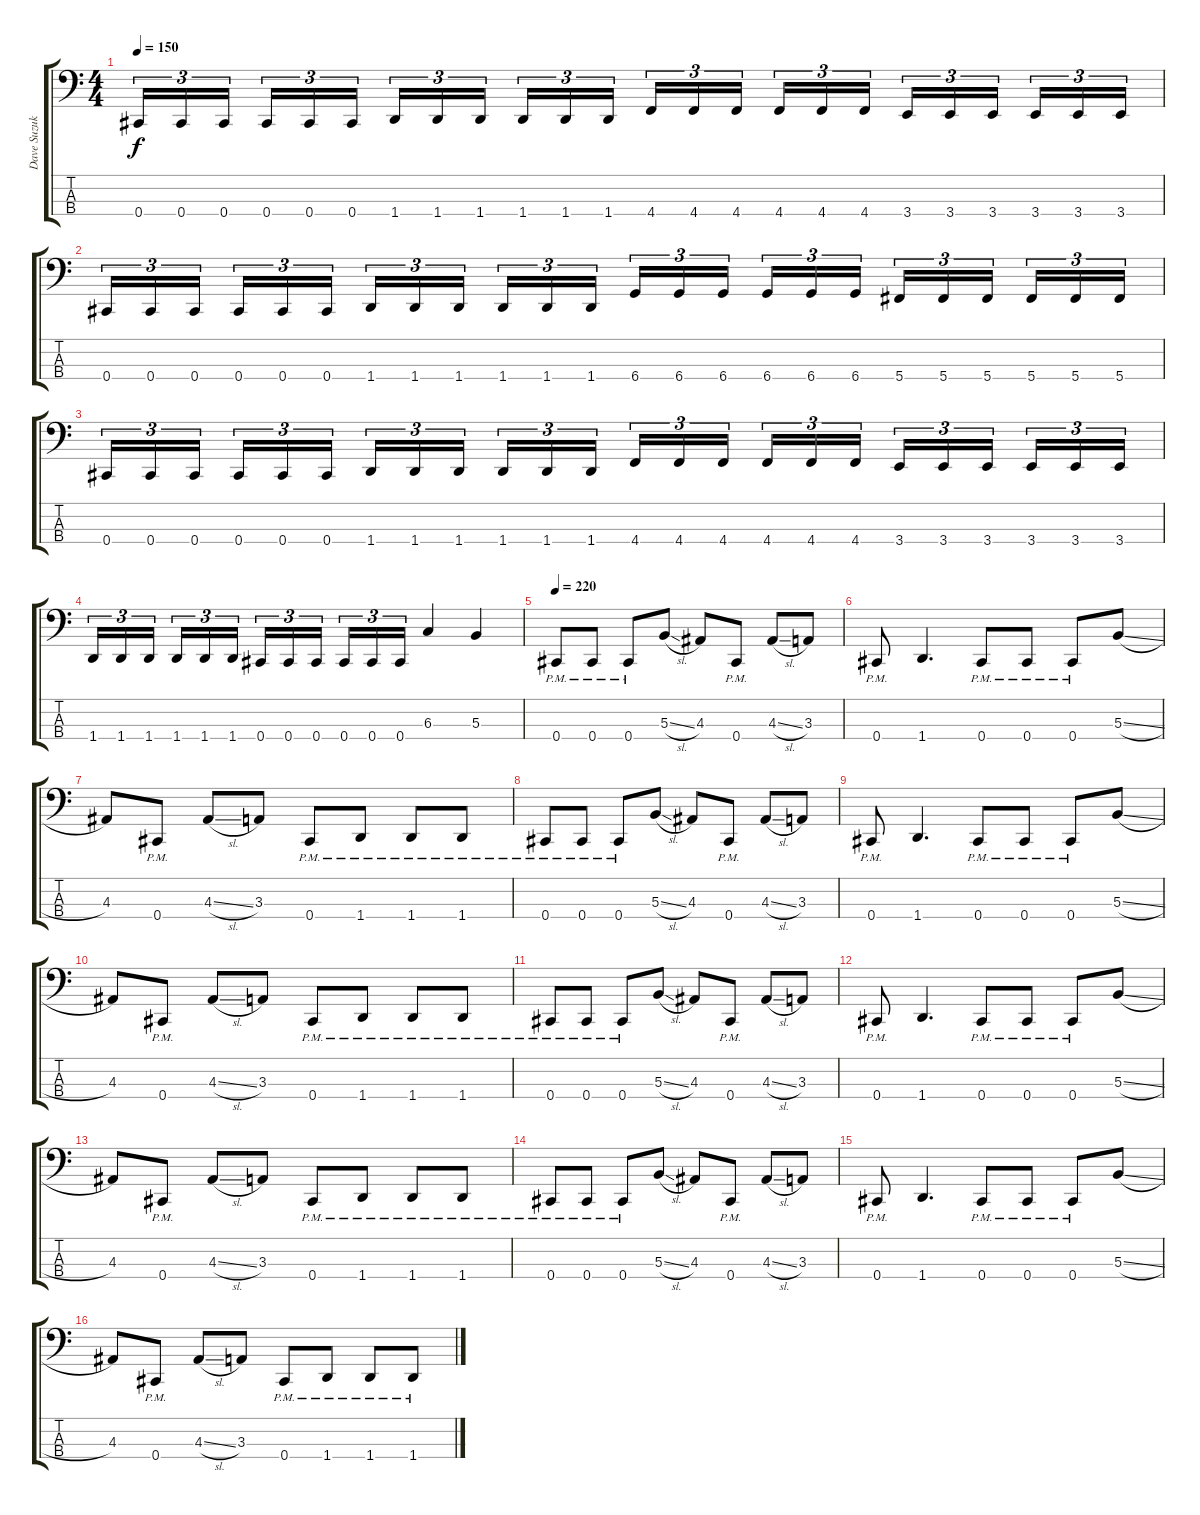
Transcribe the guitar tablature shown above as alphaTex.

\track ("Dave Suzuki - Bass" "Dave Suzuk") {instrument electricbassfinger}
\staff {score tabs}
\tuning (E2 B1 Gb1 Db1) {hide}
\ts (4 4)
\tempo 150
\clef f4
\ks c
0.4.16{tu (3 2) dy f} 0.4.16{tu (3 2)} 0.4.16{tu (3 2) beam splitsecondary} 0.4.16{tu (3 2)} 0.4.16{tu (3 2)} 0.4.16{tu (3 2)} 1.4.16{tu (3 2)} 1.4.16{tu (3 2)} 1.4.16{tu (3 2) beam splitsecondary} 1.4.16{tu (3 2)} 1.4.16{tu (3 2)} 1.4.16{tu (3 2)} 4.4.16{tu (3 2)} 4.4.16{tu (3 2)} 4.4.16{tu (3 2) beam splitsecondary} 4.4.16{tu (3 2)} 4.4.16{tu (3 2)} 4.4.16{tu (3 2)} 3.4.16{tu (3 2)} 3.4.16{tu (3 2)} 3.4.16{tu (3 2) beam splitsecondary} 3.4.16{tu (3 2)} 3.4.16{tu (3 2)} 3.4.16{tu (3 2)} |
0.4.16{tu (3 2)} 0.4.16{tu (3 2)} 0.4.16{tu (3 2) beam splitsecondary} 0.4.16{tu (3 2)} 0.4.16{tu (3 2)} 0.4.16{tu (3 2)} 1.4.16{tu (3 2)} 1.4.16{tu (3 2)} 1.4.16{tu (3 2) beam splitsecondary} 1.4.16{tu (3 2)} 1.4.16{tu (3 2)} 1.4.16{tu (3 2)} 6.4.16{tu (3 2)} 6.4.16{tu (3 2)} 6.4.16{tu (3 2) beam splitsecondary} 6.4.16{tu (3 2)} 6.4.16{tu (3 2)} 6.4.16{tu (3 2)} 5.4.16{tu (3 2)} 5.4.16{tu (3 2)} 5.4.16{tu (3 2) beam splitsecondary} 5.4.16{tu (3 2)} 5.4.16{tu (3 2)} 5.4.16{tu (3 2)} |
0.4.16{tu (3 2)} 0.4.16{tu (3 2)} 0.4.16{tu (3 2) beam splitsecondary} 0.4.16{tu (3 2)} 0.4.16{tu (3 2)} 0.4.16{tu (3 2)} 1.4.16{tu (3 2)} 1.4.16{tu (3 2)} 1.4.16{tu (3 2) beam splitsecondary} 1.4.16{tu (3 2)} 1.4.16{tu (3 2)} 1.4.16{tu (3 2)} 4.4.16{tu (3 2)} 4.4.16{tu (3 2)} 4.4.16{tu (3 2) beam splitsecondary} 4.4.16{tu (3 2)} 4.4.16{tu (3 2)} 4.4.16{tu (3 2)} 3.4.16{tu (3 2)} 3.4.16{tu (3 2)} 3.4.16{tu (3 2) beam splitsecondary} 3.4.16{tu (3 2)} 3.4.16{tu (3 2)} 3.4.16{tu (3 2)} |
1.4.16{tu (3 2)} 1.4.16{tu (3 2)} 1.4.16{tu (3 2) beam splitsecondary} 1.4.16{tu (3 2)} 1.4.16{tu (3 2)} 1.4.16{tu (3 2)} 0.4.16{tu (3 2)} 0.4.16{tu (3 2)} 0.4.16{tu (3 2) beam splitsecondary} 0.4.16{tu (3 2)} 0.4.16{tu (3 2)} 0.4.16{tu (3 2)} 6.3.4 5.3.4 |
\tempo 220
0.4{pm}.8 0.4{pm}.8 0.4{pm}.8 5.3{sl}.8 4.3.8 0.4{pm}.8 4.3{sl}.8 3.3.8 |
0.4{pm}.8 1.4.4{d} 0.4{pm}.8 0.4{pm}.8 0.4{pm}.8 5.3{sl}.8 |
4.3.8 0.4{pm}.8 4.3{sl}.8 3.3.8 0.4{pm}.8 1.4{pm}.8 1.4{pm}.8 1.4{pm}.8 |
0.4{pm}.8 0.4{pm}.8 0.4{pm}.8 5.3{sl}.8 4.3.8 0.4{pm}.8 4.3{sl}.8 3.3.8 |
0.4{pm}.8 1.4.4{d} 0.4{pm}.8 0.4{pm}.8 0.4{pm}.8 5.3{sl}.8 |
4.3.8 0.4{pm}.8 4.3{sl}.8 3.3.8 0.4{pm}.8 1.4{pm}.8 1.4{pm}.8 1.4{pm}.8 |
0.4{pm}.8 0.4{pm}.8 0.4{pm}.8 5.3{sl}.8 4.3.8 0.4{pm}.8 4.3{sl}.8 3.3.8 |
0.4{pm}.8 1.4.4{d} 0.4{pm}.8 0.4{pm}.8 0.4{pm}.8 5.3{sl}.8 |
4.3.8 0.4{pm}.8 4.3{sl}.8 3.3.8 0.4{pm}.8 1.4{pm}.8 1.4{pm}.8 1.4{pm}.8 |
0.4{pm}.8 0.4{pm}.8 0.4{pm}.8 5.3{sl}.8 4.3.8 0.4{pm}.8 4.3{sl}.8 3.3.8 |
0.4{pm}.8 1.4.4{d} 0.4{pm}.8 0.4{pm}.8 0.4{pm}.8 5.3{sl}.8 |
4.3.8 0.4{pm}.8 4.3{sl}.8 3.3.8 0.4{pm}.8 1.4{pm}.8 1.4{pm}.8 1.4{pm}.8
